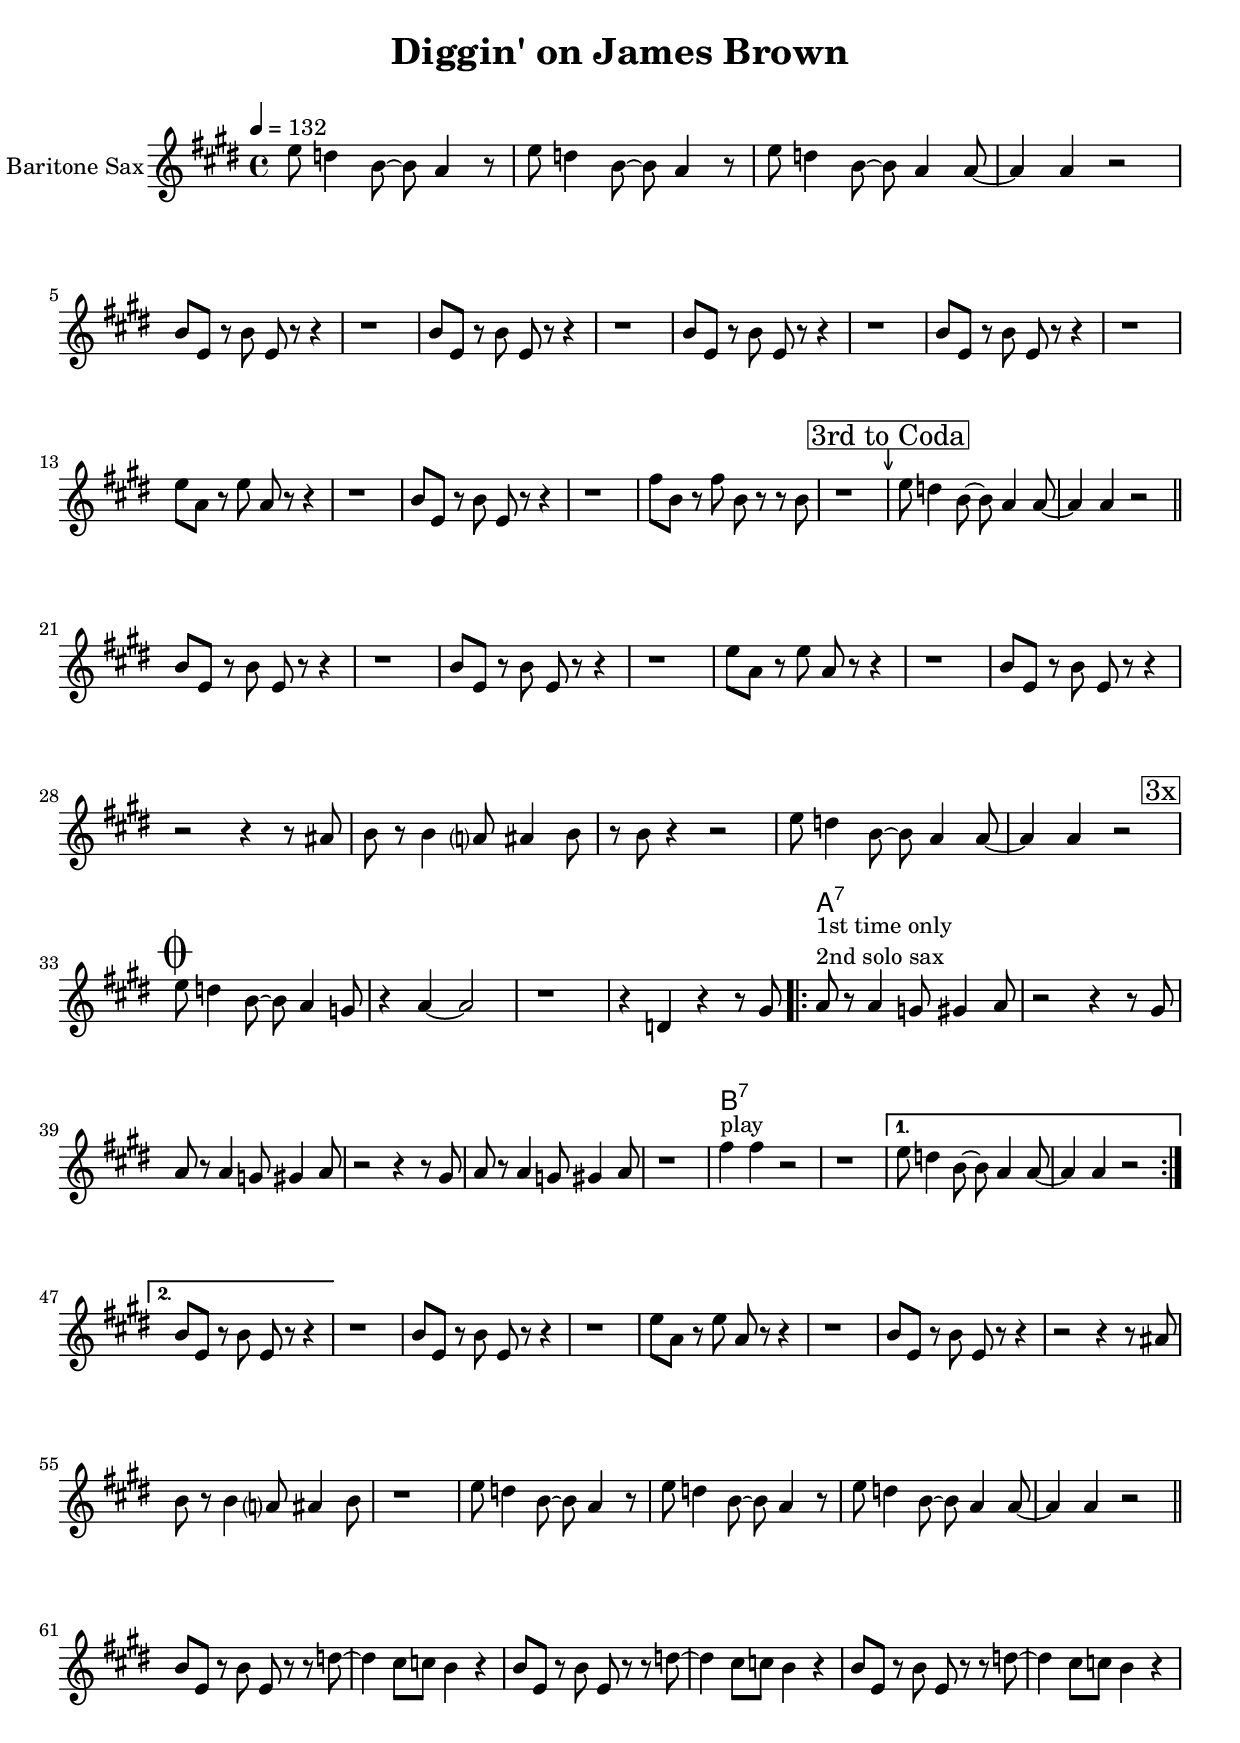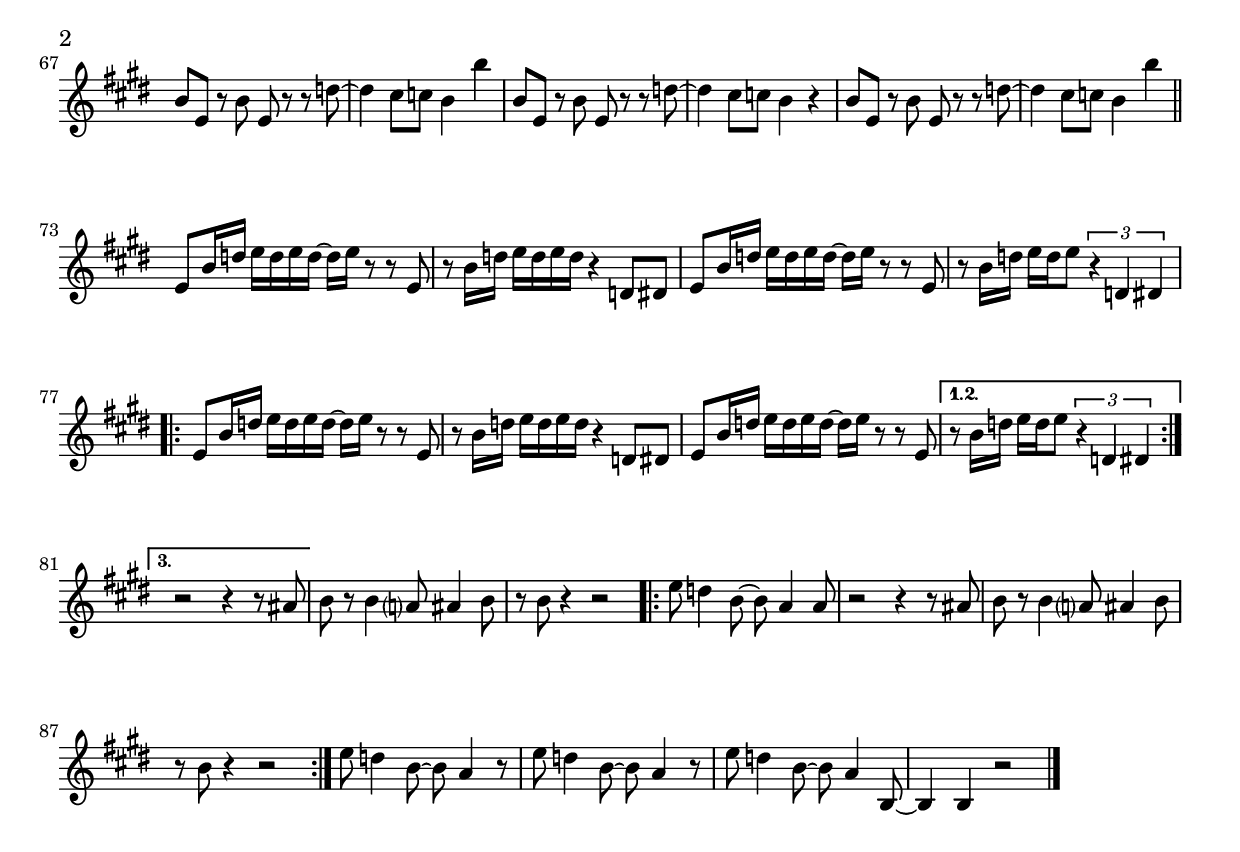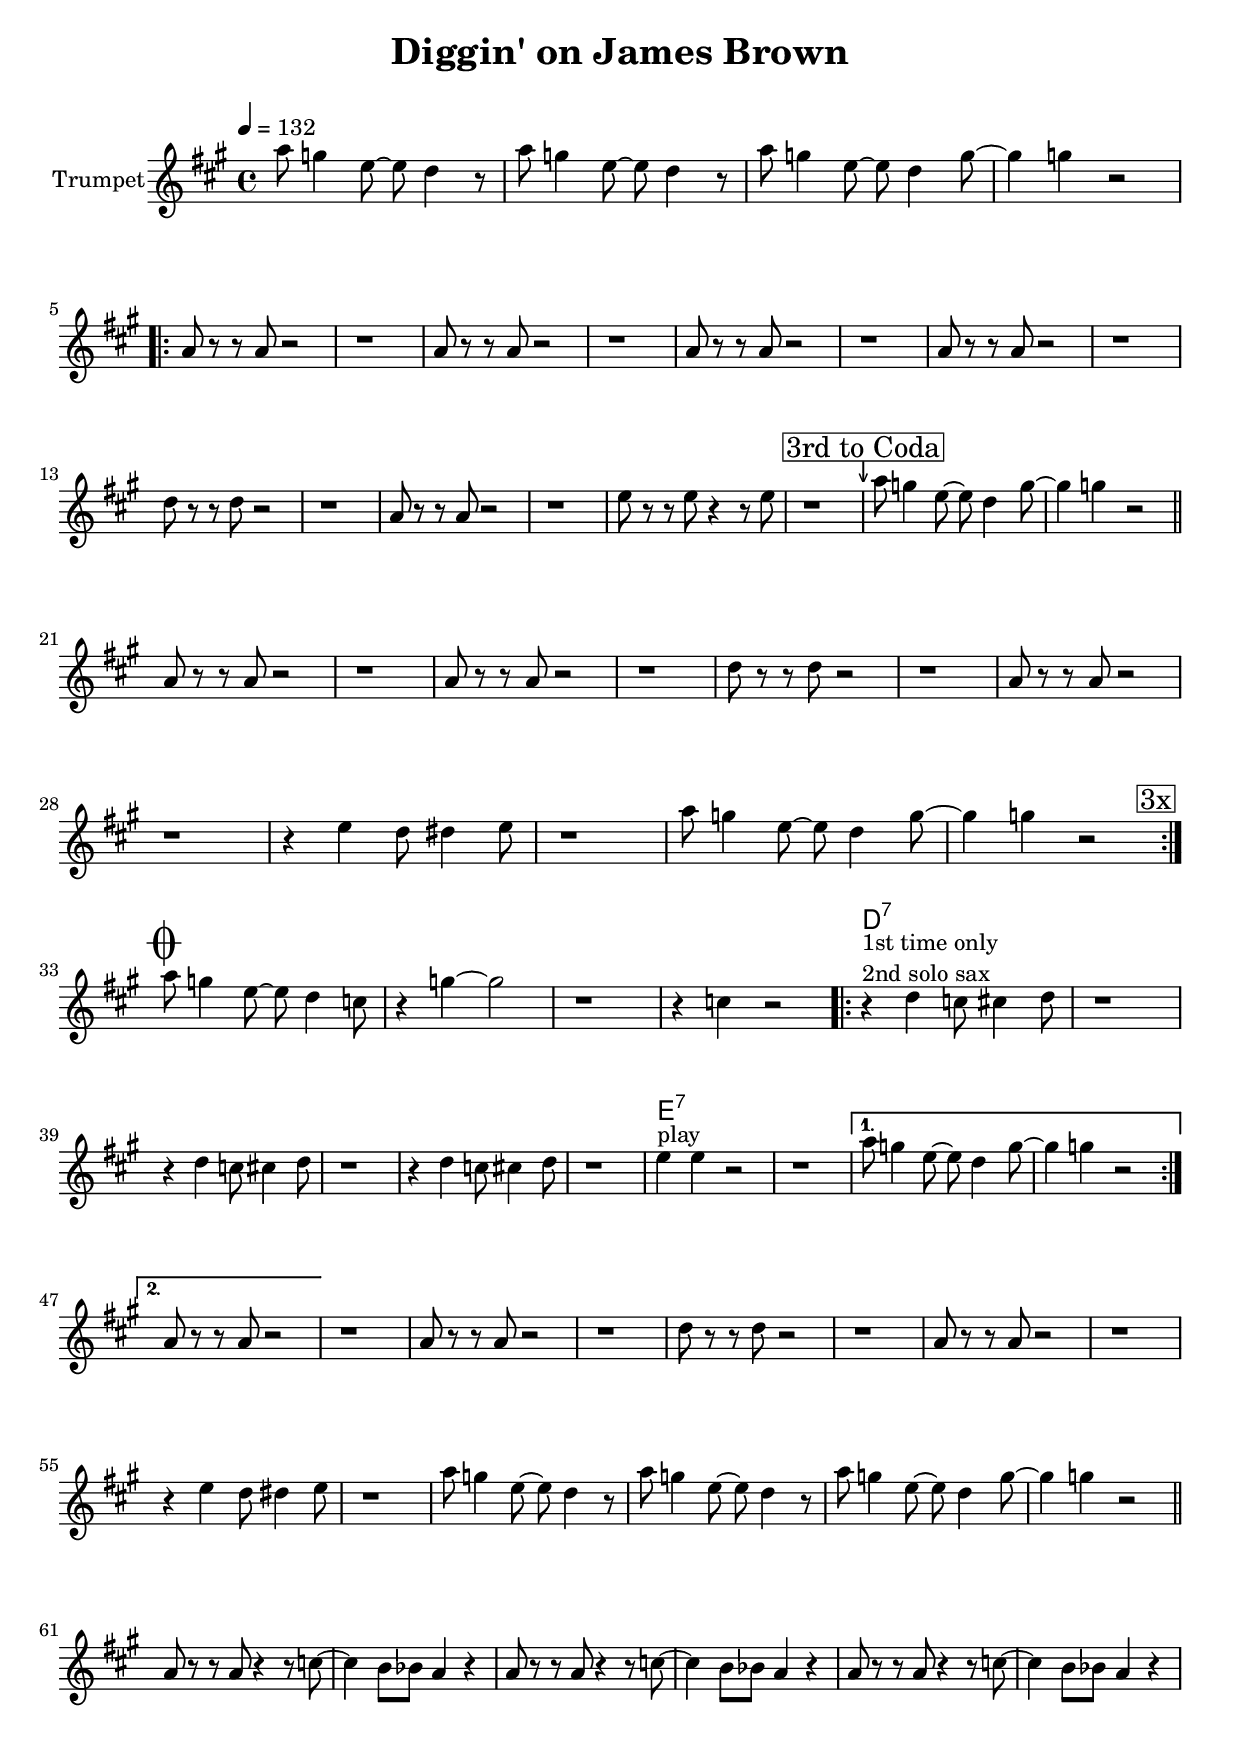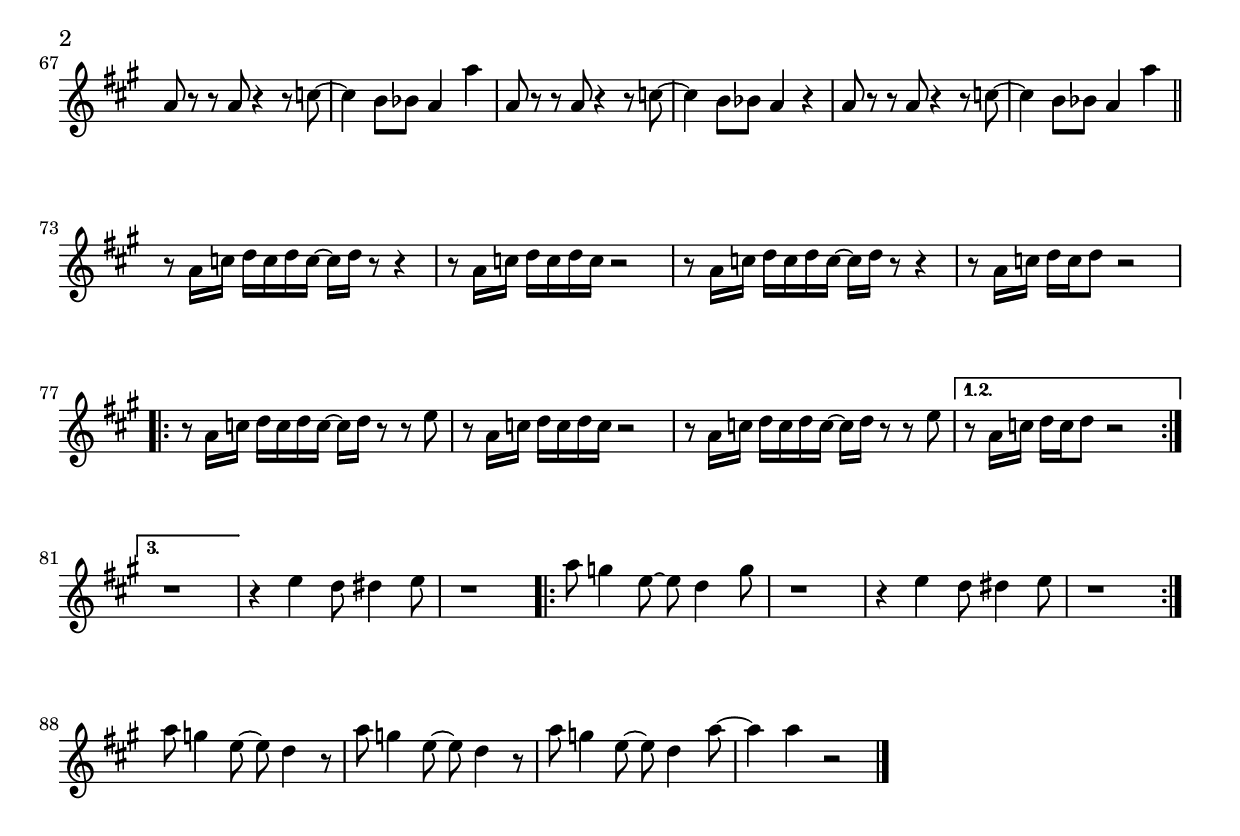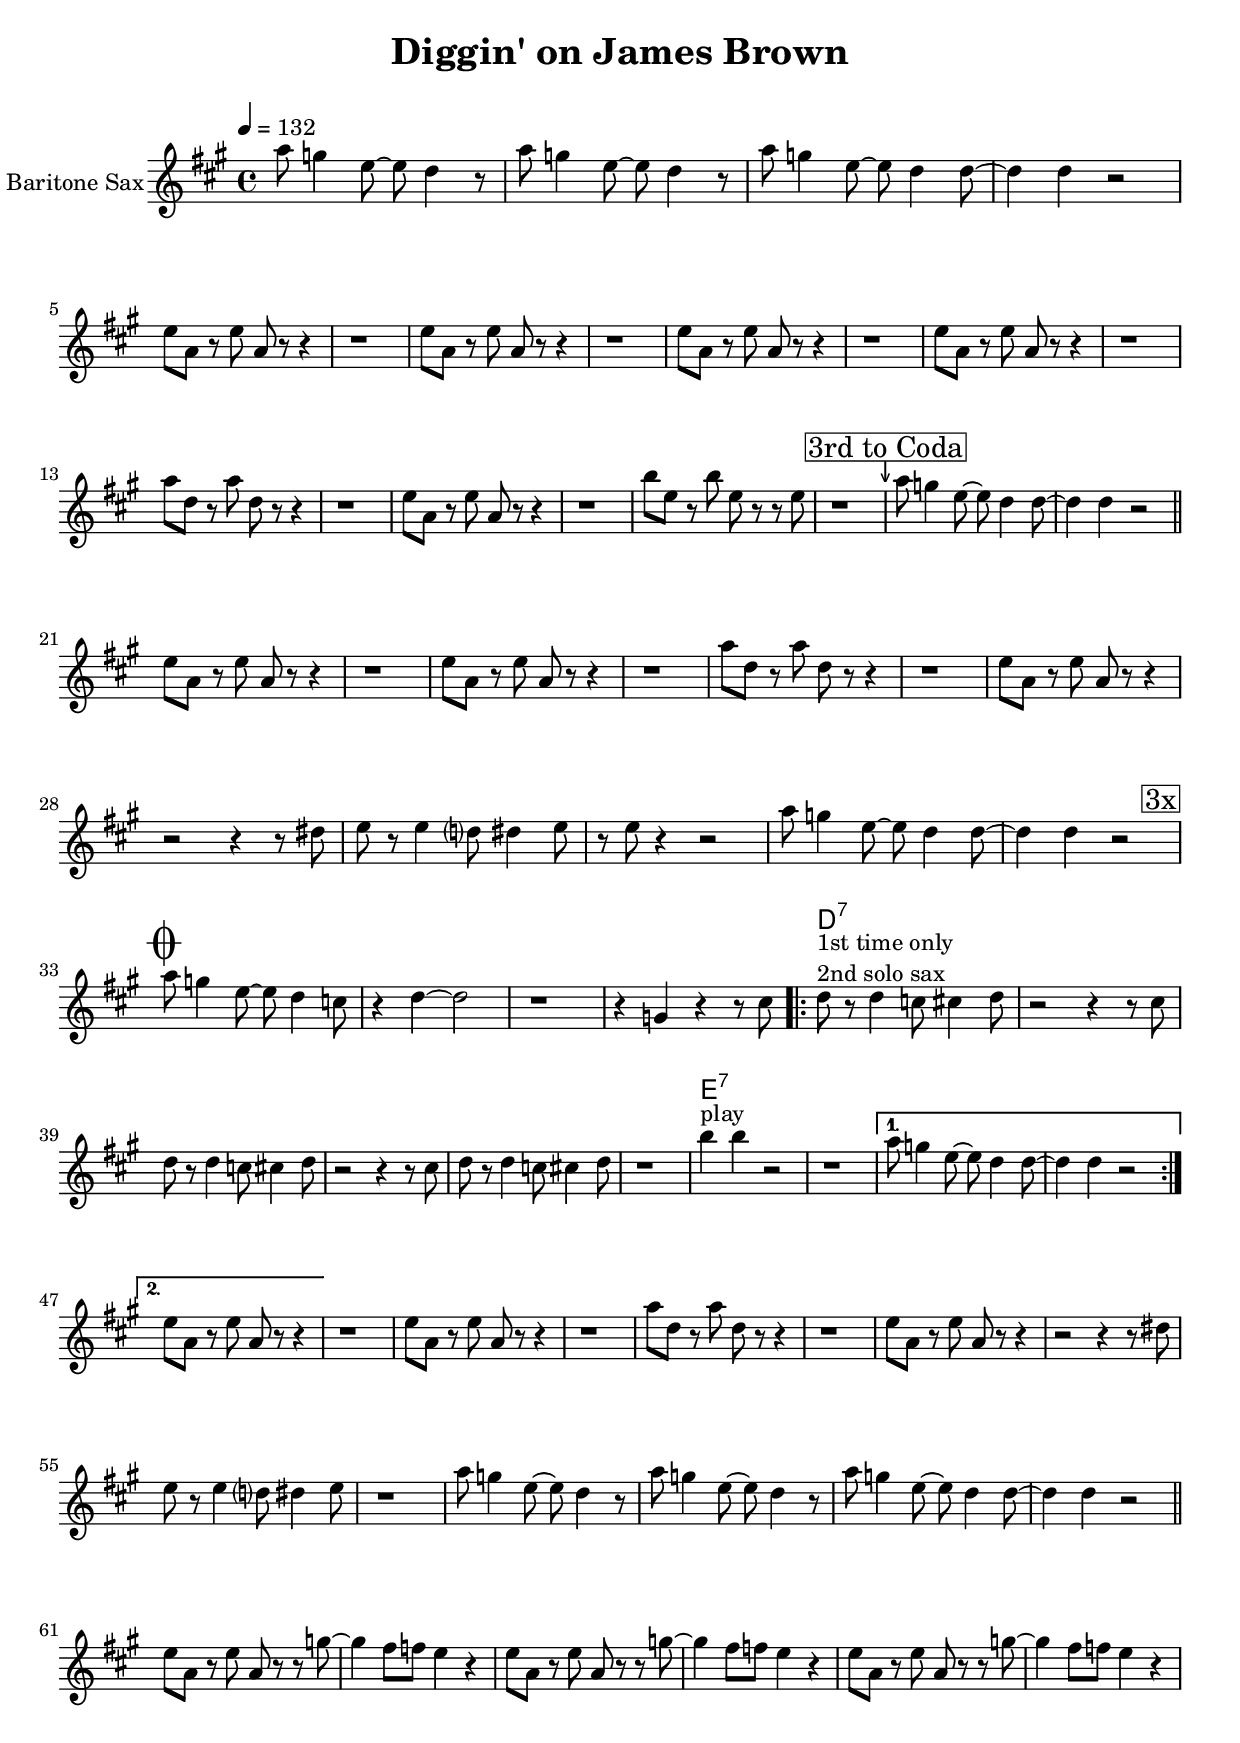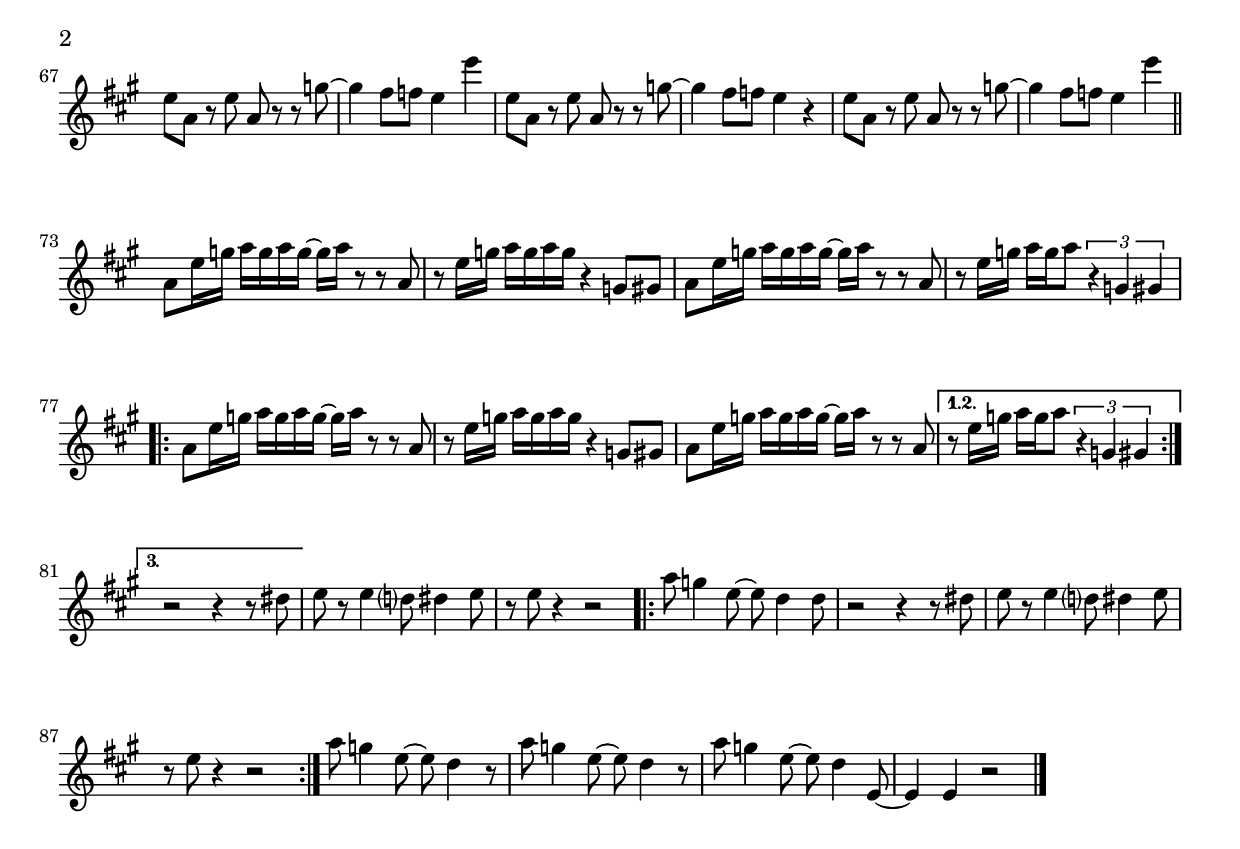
#(ly:set-option 'relative-includes #t)
\version "2.18.2"
\include "lib.ly"

\header {
  title = "Diggin' on James Brown"
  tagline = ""
}

\paper {
  markup-system-spacing #'padding = #3 %space after title
  ragged-last = ##t % don't stretch last line
}

global = {
  \time 4/4
  \clef "violin"
  \key c \major
  \set Score.skipBars = ##t % combine multi-rests
  \accidentalStyle "modern-voice-cautionary" % print some reduntant accidentals in parenthesis, e.g. (#)
}

structure = {
  \tempo 4 = 132

  s1*4

  s1*14 \centerMark \markup { \center-column { \line { \box {"3rd to Coda"} } \line{"↓"} } }
  s1*2 \bar "||" % A
  s1*12 \rightBreakMark \markupBox "3x" % B

  s1*0^\markup \fontsize #4 { \musicglyph #"scripts.coda" }
  s1*4

  s1*10 %bridge
  s1*14 \bar "||"
  s1*12 \bar "||"
  s1*4

  s1*4 s1

  s1*4
  s1*6 \bar "|."
}

breaks = {
  s1*4 \break
  s1*16 \break
  s1*12 \break
  s1*4
  s1*10 \break
  s1*14
  s1*12 \break
  s1*4 \break
  s1*4 \break
}

remarks = \lyricmode {
}

theChords = \chordmode {
  s1*4
  s1*14
  s1*2
  s1*12
  s1*4
  f1:7 s1*5 g:7
}

altoChords = \transpose es g \theChords

trumpetChords = \transpose bes g \theChords

slT = \absolute {a''4}
slS = \absolute {d''4}
slbT = \repeat unfold 4 \slT
slbS = \repeat unfold 4 \slS

introRiffTp = \relative c'' { \repeat unfold 2 { c'8 bes4 g8~ g8 f4 r8 } }
introEndTp = \relative c'' { c'8 bes4 g8~ g8 f4 bes8~ | bes4 bes r2 }

kicksDropTp = \relative c'' { c8 r r c r4 r8 es~ | es4 d8 des c4 }

laufTpA = \relative c'' { r8 c16 es f es f es16~ es16 f16 r8 }
laufTpBOpen = \relative c'' { r8 c16 es f es f8 r2 }
laufTpBClosed = \relative c'' { r8 c16 es f es f es r2 }

trumpet = \transpose bes g \relative c' {
  \global
  \set Staff.instrumentName = #"Trumpet"

  \introRiffTp \introEndTp

  \repeat volta 3 {
    \repeat unfold 4 { c'8 r r c r2 | r1 }
    f8 r r f r2 | r1 | c8 r r c r2 | r1 |
    g'8 r r g r4 r8 g | r1
    \introEndTp

    \repeat unfold 2 { c,8 r r c r2 | r1 }
    f8 r r f r2 | r1 | c8 r r c r2 | r1 |
    r4 g' f8 fis4 g8 | r1
    \introEndTp
  }

  c8 bes4 g8~ g8 f4 es8 | r4 bes'~ bes2 | r1 | r4 es,4 r2 |

  \repeat volta 2 { 
    s1*0^\markup { \left-column {\line{"1st time only"} \line{"2nd solo sax"} } }
    \repeat unfold 3 { r4 f es8 e4 f8 | r1 }
    g4^\markup "play" g r2 | r1
  }
  \alternative { { \introEndTp } { c,8 r r c r2 } } r1
  c8 r r c r2 | r1 |
  f8 r r f r2 | r1 | c8 r r c r2 | r1 |
  r4 g' f8 fis4 g8 | r1

  \introRiffTp \introEndTp

  \kicksDropTp r4 \kicksDropTp r4 \kicksDropTp r4 \kicksDropTp c
  \kicksDropTp r4 \kicksDropTp c

  \laufTpA r4 \laufTpBClosed \laufTpA r4 \laufTpBOpen
  \repeat volta 3 { \laufTpA r8 g \laufTpBClosed \laufTpA r8 g }
  \alternative { { \laufTpBOpen } { r1 } }

  r4 g f8 fis4 g8 | r1 
  \repeat volta 2 { c8 bes4 g8~ g8 f4 bes8 | r1 | r4 g f8 fis4 g8 | r1 }

  \introRiffTp c8 bes4 g8~ g8 f4 c'8~ | c4 c r2
}


introRiffBs = \relative c' { \repeat unfold 2 { c'8 bes4 g8~ g8 f4 r8 } }
introEndBs = \relative c' { c'8 bes4 g8~ g8 f4 f8~ | f4 f r2 }

kicksBs = \relative c'' { g8 c, r g' c, r }
chromaticBs = \relative c'' { g8 r g4 f8 fis4 g8 }

kicksChromaticBs = \relative c'' { g8 c, r g' c, r r8 bes'~ bes4 a8 as g4 }

laufBsA = \relative c'' { c,8 g'16 bes c bes c bes~ bes c }
laufBsBClosed = \relative c'' { r8 g16 bes c bes c bes r4 }
laufBsBOpen = \relative c'' { r8 g16 bes c bes c8 }

altoSax = \transpose es g \relative c'' {
  \global
  \set Staff.instrumentName = #"Baritone Sax"

  \introRiffBs \introEndBs

  \repeat unfold 4 { \kicksBs r4 r1 }
  \transpose c f { \kicksBs r4 r1 }
  \kicksBs r4 r1
  \transpose c g { \kicksBs r8 c' r1 }

  \introEndBs

  \repeat unfold 2 { \kicksBs r4 r1 }
  \transpose c f { \kicksBs r4 r1 }
  \kicksBs r4 r2 r4 r8 fis,
  \chromaticBs r8 g r4 r2 \introEndBs

  c8 bes4 g8~ g8 f4 es8 | r4 f~ f2 | r1 | r4 bes,4 r4 r8 e |

  \repeat volta 2 {
    s1*0^\markup { \left-column {\line{"1st time only"} \line{"2nd solo sax"} } }
    \repeat unfold 2 { \transpose g f \chromaticBs r2 r4 r8 e }
    \transpose g f \chromaticBs r1 d'4^\markup "play" d r2 r1
  }
  \alternative { {\introEndBs} {\kicksBs r4} } r1
  \kicksBs r4 r1 \transpose c f \kicksBs r4 r1 \kicksBs r4 r2 r4 r8 fis, \chromaticBs r1
  \introRiffBs \introEndBs

  \repeat unfold 2 { \kicksChromaticBs r4 }
  \repeat unfold 2 { \kicksChromaticBs r4 \kicksChromaticBs g'4 }

  \laufBsA r8 r8 c,,
  \laufBsBClosed bes8 b
  \laufBsA r8 r8 c
  \laufBsBOpen \tuplet 3/2 { r4 bes b }
  \repeat volta 3 {
    \laufBsA r8 r8 c
    \laufBsBClosed bes8 b
    \laufBsA r8 r8 c
  }
  \alternative {
    {\laufBsBOpen \tuplet 3/2 { r4 bes b }}
    {r2 r4 r8 fis'}
  }
  \chromaticBs r8 g r4 r2 | 
  \repeat volta 2 {
    c8 bes4 g8~ g8 f4 f8 | r2 r4 r8 fis
    \chromaticBs r8 g r4 r2
  }
  \introRiffBs c8 bes4 g8~ g8 f4 g,8~ | g4 g4 r2 |
}

% \book {
%   \score {
%     % \midi { }
%     <<
%       \lyricsAbove \remarks
%       \new ChordNames \trumpetChords
%       \new Staff = "trumpet" <<
%         \structure
%         \breaks
%         \trumpet
%       >>
%       % \new Staff \trumpet
%       \new ChordNames \altoChords
%       \new Staff = "altoSax" <<
%         \altoSax
%       >>
%     >>
%   }
% }


\book {
  \bookOutputSuffix "tp"
  \paper {
    system-system-spacing #'basic-distance = #18 % increase space
    % fit on one page
    % system-system-spacing = #'(
    %   (basic-distance . 10)
    %   (minimum-distance . 0)
    %   (padding . 0)
    %   (stretchability . 0))
  }
  \score {
    <<
      \lyricsAbove \remarks
      \new ChordNames \trumpetChords
      \new Staff = "trumpet" <<
        \structure
        \breaks
        \trumpet
      >>
    >>
  }
}
\book {
  \bookOutputSuffix "bs"
  \paper {
    system-system-spacing #'basic-distance = #18 % increase space
  }
  \score {
    <<
      \lyricsAbove \remarks
      \new ChordNames \altoChords
      \new Staff = "altoSax" <<
        \structure
        \breaks
        \altoSax
      >>
    >>
  }
}

tenorSax = \transpose bes, es \altoSax
tenorChords = \transpose bes es \altoChords
\book {
  \bookOutputSuffix "ts"
  \paper {
    system-system-spacing #'basic-distance = #18
  }
  \score {
    <<
      \lyricsAbove \remarks
      \new ChordNames \tenorChords
      \new Staff = "tenorSax" <<
        \structure
        \breaks
        \tenorSax
      >>
    >>
  }
}
